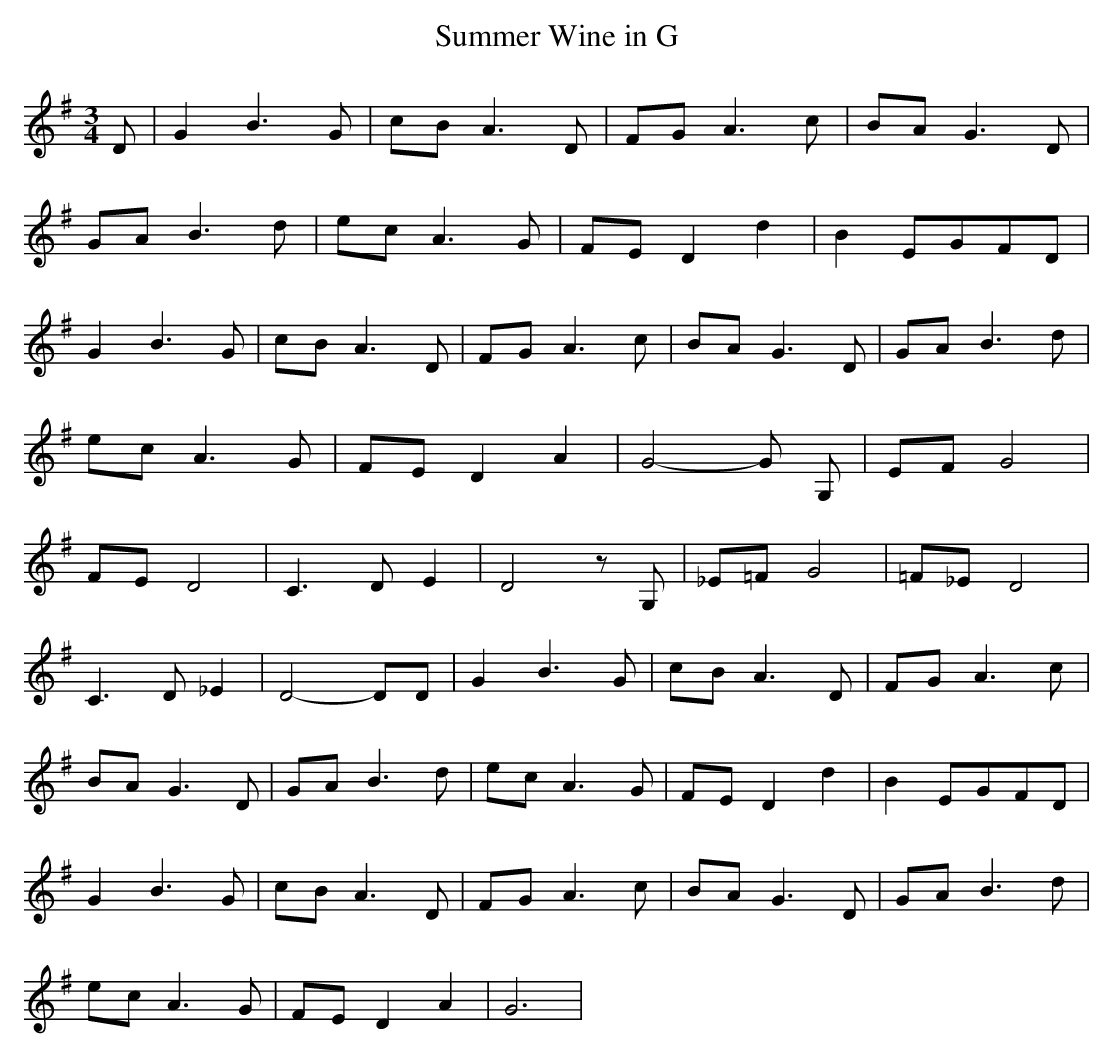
X:1
T:Summer Wine in G
M:3/4
L:1/8
K:G
D|G2 B3 G|cB A3 D|FG A3 c|BA G3 D|
GA B3 d|ec A3 G|FE D2 d2|B2 EGFD|
G2 B3 G|cB A3 D|FG A3 c|BA G3 D|GA B3 d|
ec A3 G|FE D2 A2|G4- G G,|EF G4|
FE D4|C3 D E2|D4 z G,|_E=F G4|=F_E D4|
C3 D _E2|D4- DD|G2 B3 G|cB A3 D|FG A3 c|
BA G3 D|GA B3 d|ec A3 G|FE D2 d2|B2 EGFD|
G2 B3 G|cB A3 D|FG A3 c|BA G3 D|GA B3 d|
ec A3 G|FE D2 A2|G6|
